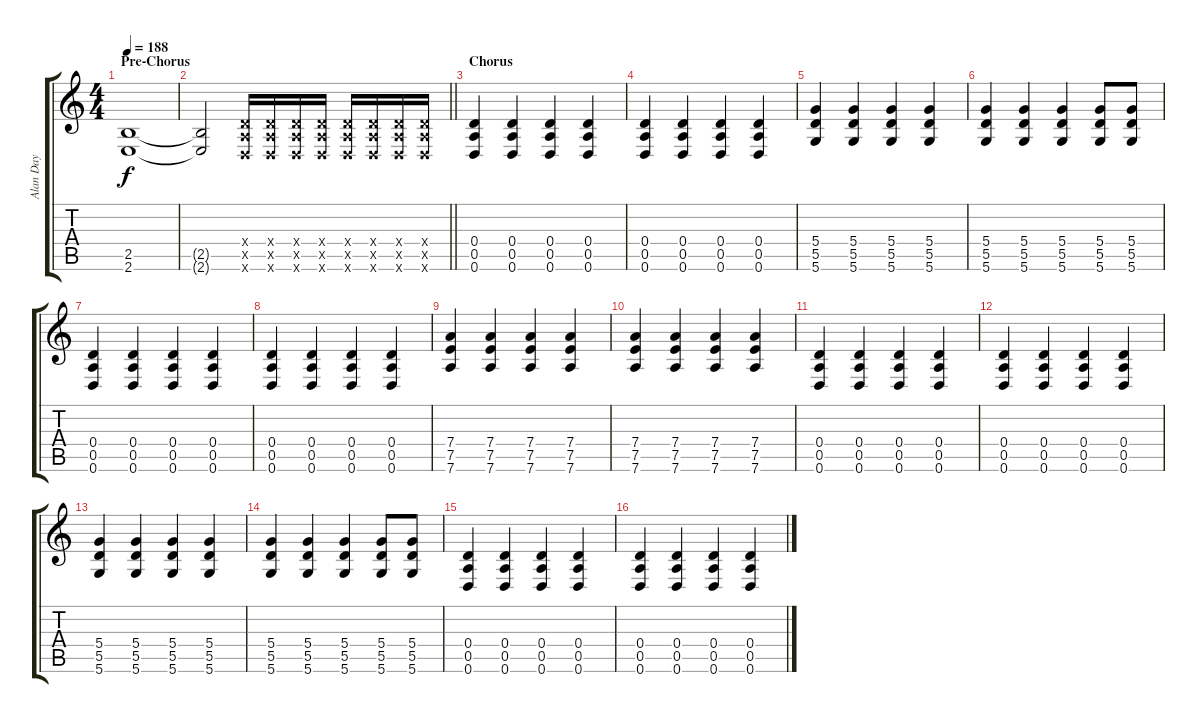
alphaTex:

\track ("Alan Day" "Alan Day") {instrument distortionguitar}
\staff {score tabs}
\tuning (E4 B3 G3 D3 A2 D2) {hide}
\ts (4 4)
\section ("" "Pre-Chorus")
\tempo 188
\clef g2
\ks c
(2.5 2.6).1{dy f} |
\barLineRight lightlight
(2.5{t} 2.6{t}).2 (0.4{x} 0.5{x} 0.6{x}).16 (0.4{x} 0.5{x} 0.6{x}).16 (0.4{x} 0.5{x} 0.6{x}).16 (0.4{x} 0.5{x} 0.6{x}).16 (0.4{x} 0.5{x} 0.6{x}).16 (0.4{x} 0.5{x} 0.6{x}).16 (0.4{x} 0.5{x} 0.6{x}).16 (0.4{x} 0.5{x} 0.6{x}).16 |
\section ("" "Chorus")
(0.4 0.5 0.6).4 (0.4 0.5 0.6).4 (0.4 0.5 0.6).4 (0.4 0.5 0.6).4 |
(0.4 0.5 0.6).4 (0.4 0.5 0.6).4 (0.4 0.5 0.6).4 (0.4 0.5 0.6).4 |
(5.4 5.5 5.6).4 (5.4 5.5 5.6).4 (5.4 5.5 5.6).4 (5.4 5.5 5.6).4 |
(5.4 5.5 5.6).4 (5.4 5.5 5.6).4 (5.4 5.5 5.6).4 (5.4 5.5 5.6).8 (5.4 5.5 5.6).8 |
(0.4 0.5 0.6).4 (0.4 0.5 0.6).4 (0.4 0.5 0.6).4 (0.4 0.5 0.6).4 |
(0.4 0.5 0.6).4 (0.4 0.5 0.6).4 (0.4 0.5 0.6).4 (0.4 0.5 0.6).4 |
(7.4 7.5 7.6).4 (7.4 7.5 7.6).4 (7.4 7.5 7.6).4 (7.4 7.5 7.6).4 |
(7.4 7.5 7.6).4 (7.4 7.5 7.6).4 (7.4 7.5 7.6).4 (7.4 7.5 7.6).4 |
(0.4 0.5 0.6).4 (0.4 0.5 0.6).4 (0.4 0.5 0.6).4 (0.4 0.5 0.6).4 |
(0.4 0.5 0.6).4 (0.4 0.5 0.6).4 (0.4 0.5 0.6).4 (0.4 0.5 0.6).4 |
(5.4 5.5 5.6).4 (5.4 5.5 5.6).4 (5.4 5.5 5.6).4 (5.4 5.5 5.6).4 |
(5.4 5.5 5.6).4 (5.4 5.5 5.6).4 (5.4 5.5 5.6).4 (5.4 5.5 5.6).8 (5.4 5.5 5.6).8 |
(0.4 0.5 0.6).4 (0.4 0.5 0.6).4 (0.4 0.5 0.6).4 (0.4 0.5 0.6).4 |
(0.4 0.5 0.6).4 (0.4 0.5 0.6).4 (0.4 0.5 0.6).4 (0.4 0.5 0.6).4
